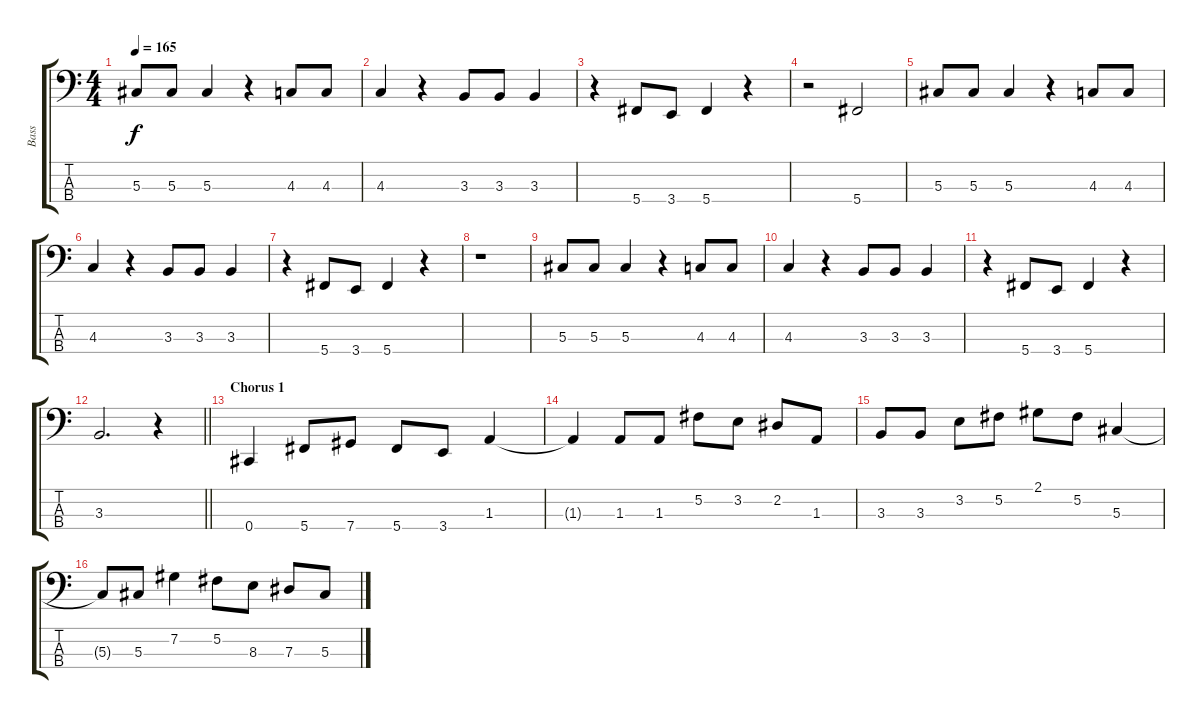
\track ("Bass" "Bass") {instrument electricbassfinger}
\staff {score tabs}
\tuning (Gb2 Db2 Ab1 Db1) {hide}
\ts (4 4)
\tempo 165
\clef f4
\ks c
5.3.8{dy f} 5.3.8 5.3.4 r.4 4.3.8 4.3.8 |
4.3.4 r.4 3.3.8 3.3.8 3.3.4 |
r.4 5.4.8 3.4.8 5.4.4 r.4 |
r.2 5.4.2 |
5.3.8 5.3.8 5.3.4 r.4 4.3.8 4.3.8 |
4.3.4 r.4 3.3.8 3.3.8 3.3.4 |
r.4 5.4.8 3.4.8 5.4.4 r.4 |
r.1 |
5.3.8 5.3.8 5.3.4 r.4 4.3.8 4.3.8 |
4.3.4 r.4 3.3.8 3.3.8 3.3.4 |
r.4 5.4.8 3.4.8 5.4.4 r.4 |
\barLineRight lightlight
3.3.2{d} r.4 |
\section ("" "Chorus 1")
0.4.4 5.4.8 7.4.8 5.4.8 3.4.8 1.3.4 |
1.3{t}.4 1.3.8 1.3.8 5.2.8 3.2.8 2.2.8 1.3.8 |
3.3.8 3.3.8 3.2.8 5.2.8 2.1.8 5.2.8 5.3.4 |
5.3{t}.8 5.3.8 7.2.4 5.2.8 8.3.8 7.3.8 5.3.8
